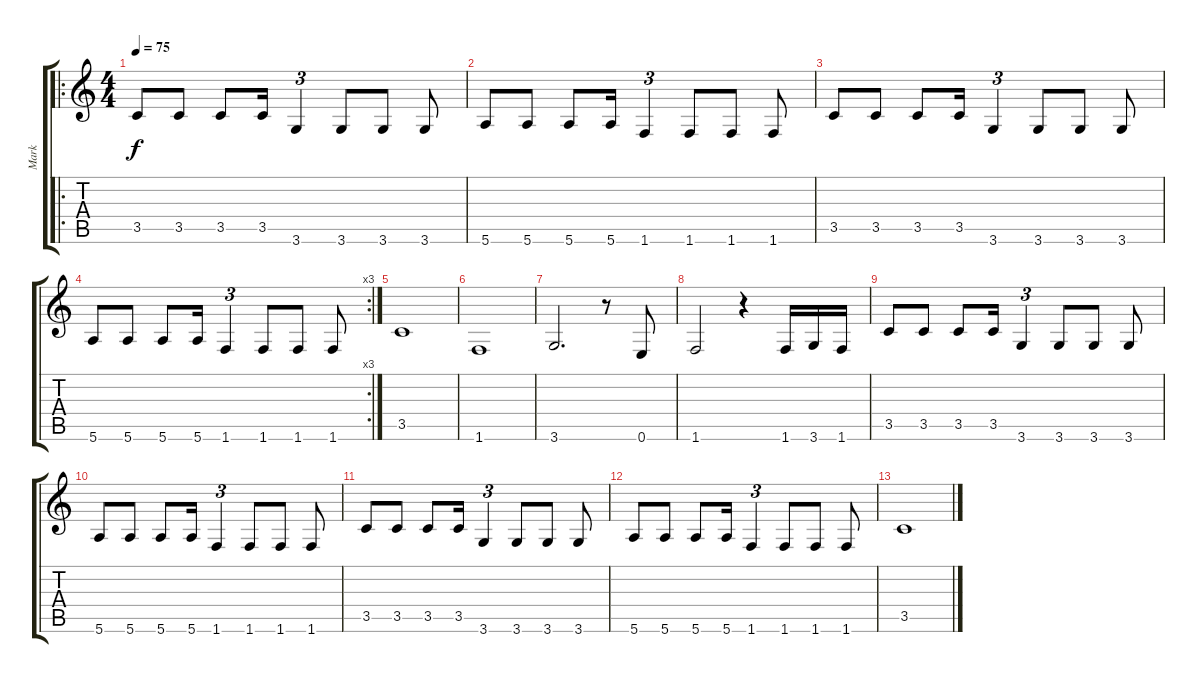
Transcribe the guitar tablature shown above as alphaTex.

\track ("Mark" "Mark") {instrument electricbassfinger}
\staff {score tabs}
\tuning (E4 B3 G3 D3 A2 E2) {hide}
\ro
\ts (4 4)
\tempo 75
\clef g2
\ks c
3.5.8{dy f} 3.5.8 3.5.8 3.5.16 3.6.4{tu (3 2)} 3.6.8 3.6.8 3.6.8 |
5.6.8 5.6.8 5.6.8 5.6.16 1.6.4{tu (3 2)} 1.6.8 1.6.8 1.6.8 |
3.5.8 3.5.8 3.5.8 3.5.16 3.6.4{tu (3 2)} 3.6.8 3.6.8 3.6.8 |
\rc 3
5.6.8 5.6.8 5.6.8 5.6.16 1.6.4{tu (3 2)} 1.6.8 1.6.8 1.6.8 |
3.5.1 |
1.6.1 |
3.6.2{d} r.8 0.6.8 |
1.6.2 r.4 1.6.16 3.6.16 1.6.16 |
3.5.8 3.5.8 3.5.8 3.5.16 3.6.4{tu (3 2)} 3.6.8 3.6.8 3.6.8 |
5.6.8 5.6.8 5.6.8 5.6.16 1.6.4{tu (3 2)} 1.6.8 1.6.8 1.6.8 |
3.5.8 3.5.8 3.5.8 3.5.16 3.6.4{tu (3 2)} 3.6.8 3.6.8 3.6.8 |
5.6.8 5.6.8 5.6.8 5.6.16 1.6.4{tu (3 2)} 1.6.8 1.6.8 1.6.8 |
3.5.1
